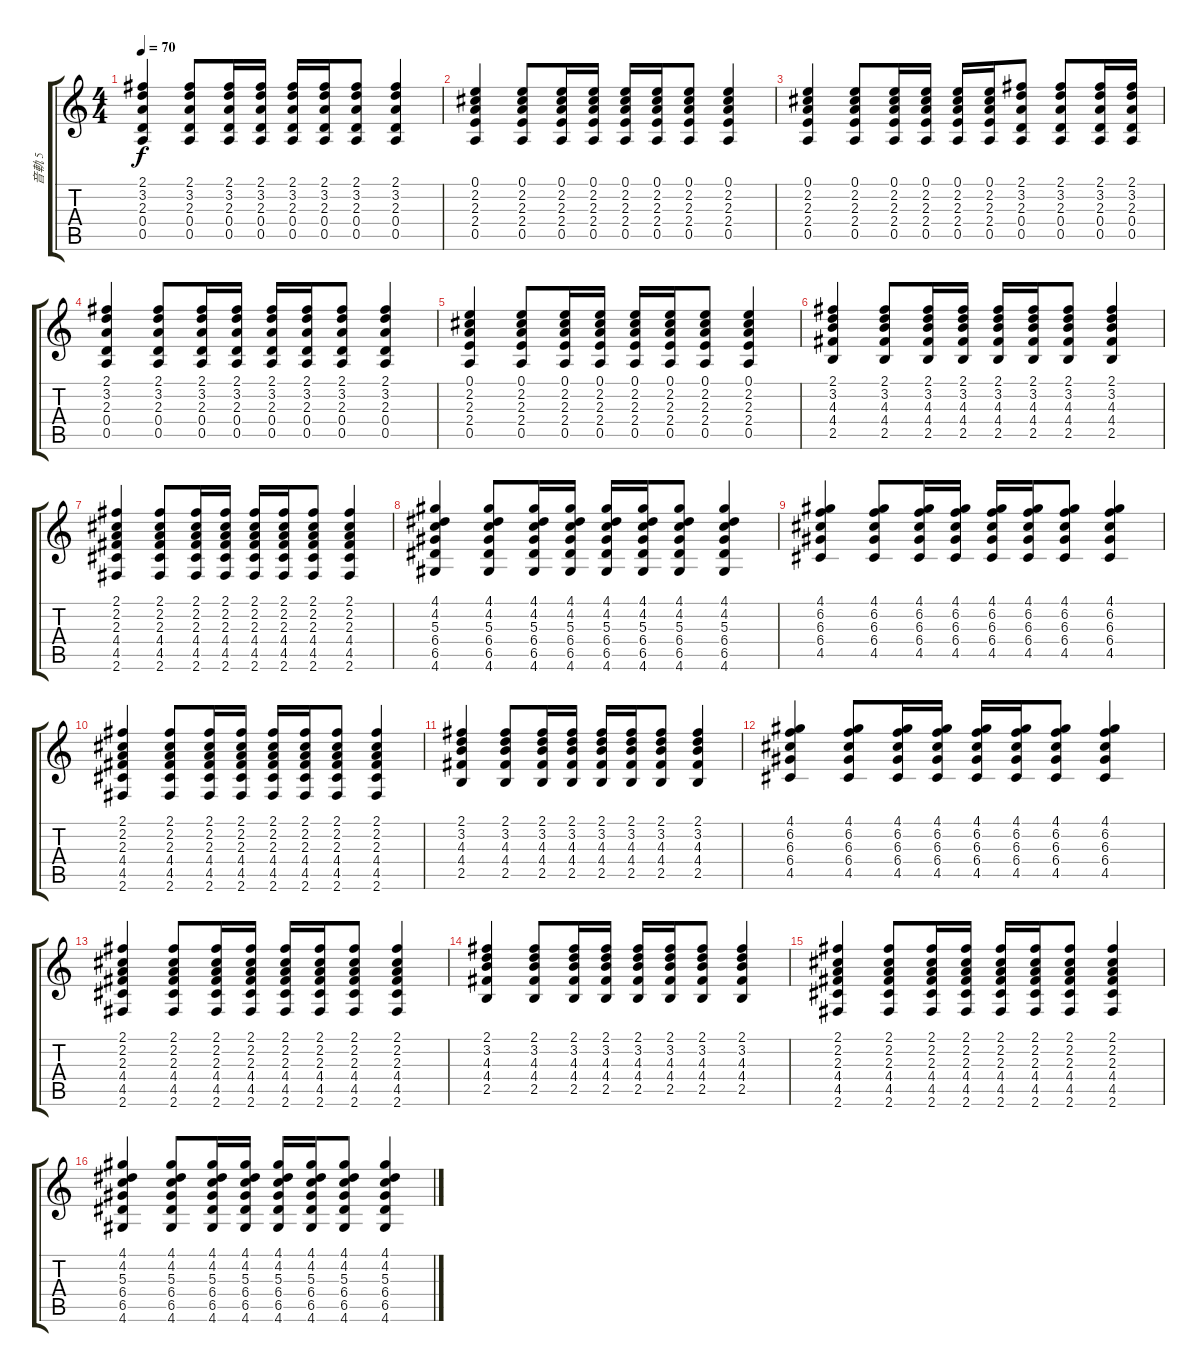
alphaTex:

\track ("音軌 5" "音軌 5") {instrument acousticguitarsteel}
\staff {score tabs}
\tuning (E4 B3 G3 D3 A2 E2) {hide}
\ts (4 4)
\tempo 70
\clef g2
\ks c
(2.1 3.2 2.3 0.4 0.5).4{dy f} (2.1 3.2 2.3 0.4 0.5).8 (2.1 3.2 2.3 0.4 0.5).16 (2.1 3.2 2.3 0.4 0.5).16 (2.1 3.2 2.3 0.4 0.5).16 (2.1 3.2 2.3 0.4 0.5).16 (2.1 3.2 2.3 0.4 0.5).8 (2.1 3.2 2.3 0.4 0.5).4 |
(0.1 2.2 2.3 2.4 0.5).4 (0.1 2.2 2.3 2.4 0.5).8 (0.1 2.2 2.3 2.4 0.5).16 (0.1 2.2 2.3 2.4 0.5).16 (0.1 2.2 2.3 2.4 0.5).16 (0.1 2.2 2.3 2.4 0.5).16 (0.1 2.2 2.3 2.4 0.5).8 (0.1 2.2 2.3 2.4 0.5).4 |
(0.1 2.2 2.3 2.4 0.5).4 (0.1 2.2 2.3 2.4 0.5).8 (0.1 2.2 2.3 2.4 0.5).16 (0.1 2.2 2.3 2.4 0.5).16 (0.1 2.2 2.3 2.4 0.5).16 (0.1 2.2 2.3 2.4 0.5).16 (2.1 3.2 2.3 0.4 0.5).8 (2.1 3.2 2.3 0.4 0.5).8 (2.1 3.2 2.3 0.4 0.5).16 (2.1 3.2 2.3 0.4 0.5).16 |
(2.1 3.2 2.3 0.4 0.5).4 (2.1 3.2 2.3 0.4 0.5).8 (2.1 3.2 2.3 0.4 0.5).16 (2.1 3.2 2.3 0.4 0.5).16 (2.1 3.2 2.3 0.4 0.5).16 (2.1 3.2 2.3 0.4 0.5).16 (2.1 3.2 2.3 0.4 0.5).8 (2.1 3.2 2.3 0.4 0.5).4 |
(0.1 2.2 2.3 2.4 0.5).4 (0.1 2.2 2.3 2.4 0.5).8 (0.1 2.2 2.3 2.4 0.5).16 (0.1 2.2 2.3 2.4 0.5).16 (0.1 2.2 2.3 2.4 0.5).16 (0.1 2.2 2.3 2.4 0.5).16 (0.1 2.2 2.3 2.4 0.5).8 (0.1 2.2 2.3 2.4 0.5).4 |
(2.1 3.2 4.3 4.4 2.5).4 (2.1 3.2 4.3 4.4 2.5).8 (2.1 3.2 4.3 4.4 2.5).16 (2.1 3.2 4.3 4.4 2.5).16 (2.1 3.2 4.3 4.4 2.5).16 (2.1 3.2 4.3 4.4 2.5).16 (2.1 3.2 4.3 4.4 2.5).8 (2.1 3.2 4.3 4.4 2.5).4 |
(2.1 2.2 2.3 4.4 4.5 2.6).4 (2.1 2.2 2.3 4.4 4.5 2.6).8 (2.1 2.2 2.3 4.4 4.5 2.6).16 (2.1 2.2 2.3 4.4 4.5 2.6).16 (2.1 2.2 2.3 4.4 4.5 2.6).16 (2.1 2.2 2.3 4.4 4.5 2.6).16 (2.1 2.2 2.3 4.4 4.5 2.6).8 (2.1 2.2 2.3 4.4 4.5 2.6).4 |
(4.1 4.2 5.3 6.4 6.5 4.6).4 (4.1 4.2 5.3 6.4 6.5 4.6).8 (4.1 4.2 5.3 6.4 6.5 4.6).16 (4.1 4.2 5.3 6.4 6.5 4.6).16 (4.1 4.2 5.3 6.4 6.5 4.6).16 (4.1 4.2 5.3 6.4 6.5 4.6).16 (4.1 4.2 5.3 6.4 6.5 4.6).8 (4.1 4.2 5.3 6.4 6.5 4.6).4 |
(4.1 6.2 6.3 6.4 4.5).4 (4.1 6.2 6.3 6.4 4.5).8 (4.1 6.2 6.3 6.4 4.5).16 (4.1 6.2 6.3 6.4 4.5).16 (4.1 6.2 6.3 6.4 4.5).16 (4.1 6.2 6.3 6.4 4.5).16 (4.1 6.2 6.3 6.4 4.5).8 (4.1 6.2 6.3 6.4 4.5).4 |
(2.1 2.2 2.3 4.4 4.5 2.6).4 (2.1 2.2 2.3 4.4 4.5 2.6).8 (2.1 2.2 2.3 4.4 4.5 2.6).16 (2.1 2.2 2.3 4.4 4.5 2.6).16 (2.1 2.2 2.3 4.4 4.5 2.6).16 (2.1 2.2 2.3 4.4 4.5 2.6).16 (2.1 2.2 2.3 4.4 4.5 2.6).8 (2.1 2.2 2.3 4.4 4.5 2.6).4 |
(2.1 3.2 4.3 4.4 2.5).4 (2.1 3.2 4.3 4.4 2.5).8 (2.1 3.2 4.3 4.4 2.5).16 (2.1 3.2 4.3 4.4 2.5).16 (2.1 3.2 4.3 4.4 2.5).16 (2.1 3.2 4.3 4.4 2.5).16 (2.1 3.2 4.3 4.4 2.5).8 (2.1 3.2 4.3 4.4 2.5).4 |
(4.1 6.2 6.3 6.4 4.5).4 (4.1 6.2 6.3 6.4 4.5).8 (4.1 6.2 6.3 6.4 4.5).16 (4.1 6.2 6.3 6.4 4.5).16 (4.1 6.2 6.3 6.4 4.5).16 (4.1 6.2 6.3 6.4 4.5).16 (4.1 6.2 6.3 6.4 4.5).8 (4.1 6.2 6.3 6.4 4.5).4 |
(2.1 2.2 2.3 4.4 4.5 2.6).4 (2.1 2.2 2.3 4.4 4.5 2.6).8 (2.1 2.2 2.3 4.4 4.5 2.6).16 (2.1 2.2 2.3 4.4 4.5 2.6).16 (2.1 2.2 2.3 4.4 4.5 2.6).16 (2.1 2.2 2.3 4.4 4.5 2.6).16 (2.1 2.2 2.3 4.4 4.5 2.6).8 (2.1 2.2 2.3 4.4 4.5 2.6).4 |
(2.1 3.2 4.3 4.4 2.5).4 (2.1 3.2 4.3 4.4 2.5).8 (2.1 3.2 4.3 4.4 2.5).16 (2.1 3.2 4.3 4.4 2.5).16 (2.1 3.2 4.3 4.4 2.5).16 (2.1 3.2 4.3 4.4 2.5).16 (2.1 3.2 4.3 4.4 2.5).8 (2.1 3.2 4.3 4.4 2.5).4 |
(2.1 2.2 2.3 4.4 4.5 2.6).4 (2.1 2.2 2.3 4.4 4.5 2.6).8 (2.1 2.2 2.3 4.4 4.5 2.6).16 (2.1 2.2 2.3 4.4 4.5 2.6).16 (2.1 2.2 2.3 4.4 4.5 2.6).16 (2.1 2.2 2.3 4.4 4.5 2.6).16 (2.1 2.2 2.3 4.4 4.5 2.6).8 (2.1 2.2 2.3 4.4 4.5 2.6).4 |
(4.1 4.2 5.3 6.4 6.5 4.6).4 (4.1 4.2 5.3 6.4 6.5 4.6).8 (4.1 4.2 5.3 6.4 6.5 4.6).16 (4.1 4.2 5.3 6.4 6.5 4.6).16 (4.1 4.2 5.3 6.4 6.5 4.6).16 (4.1 4.2 5.3 6.4 6.5 4.6).16 (4.1 4.2 5.3 6.4 6.5 4.6).8 (4.1 4.2 5.3 6.4 6.5 4.6).4
